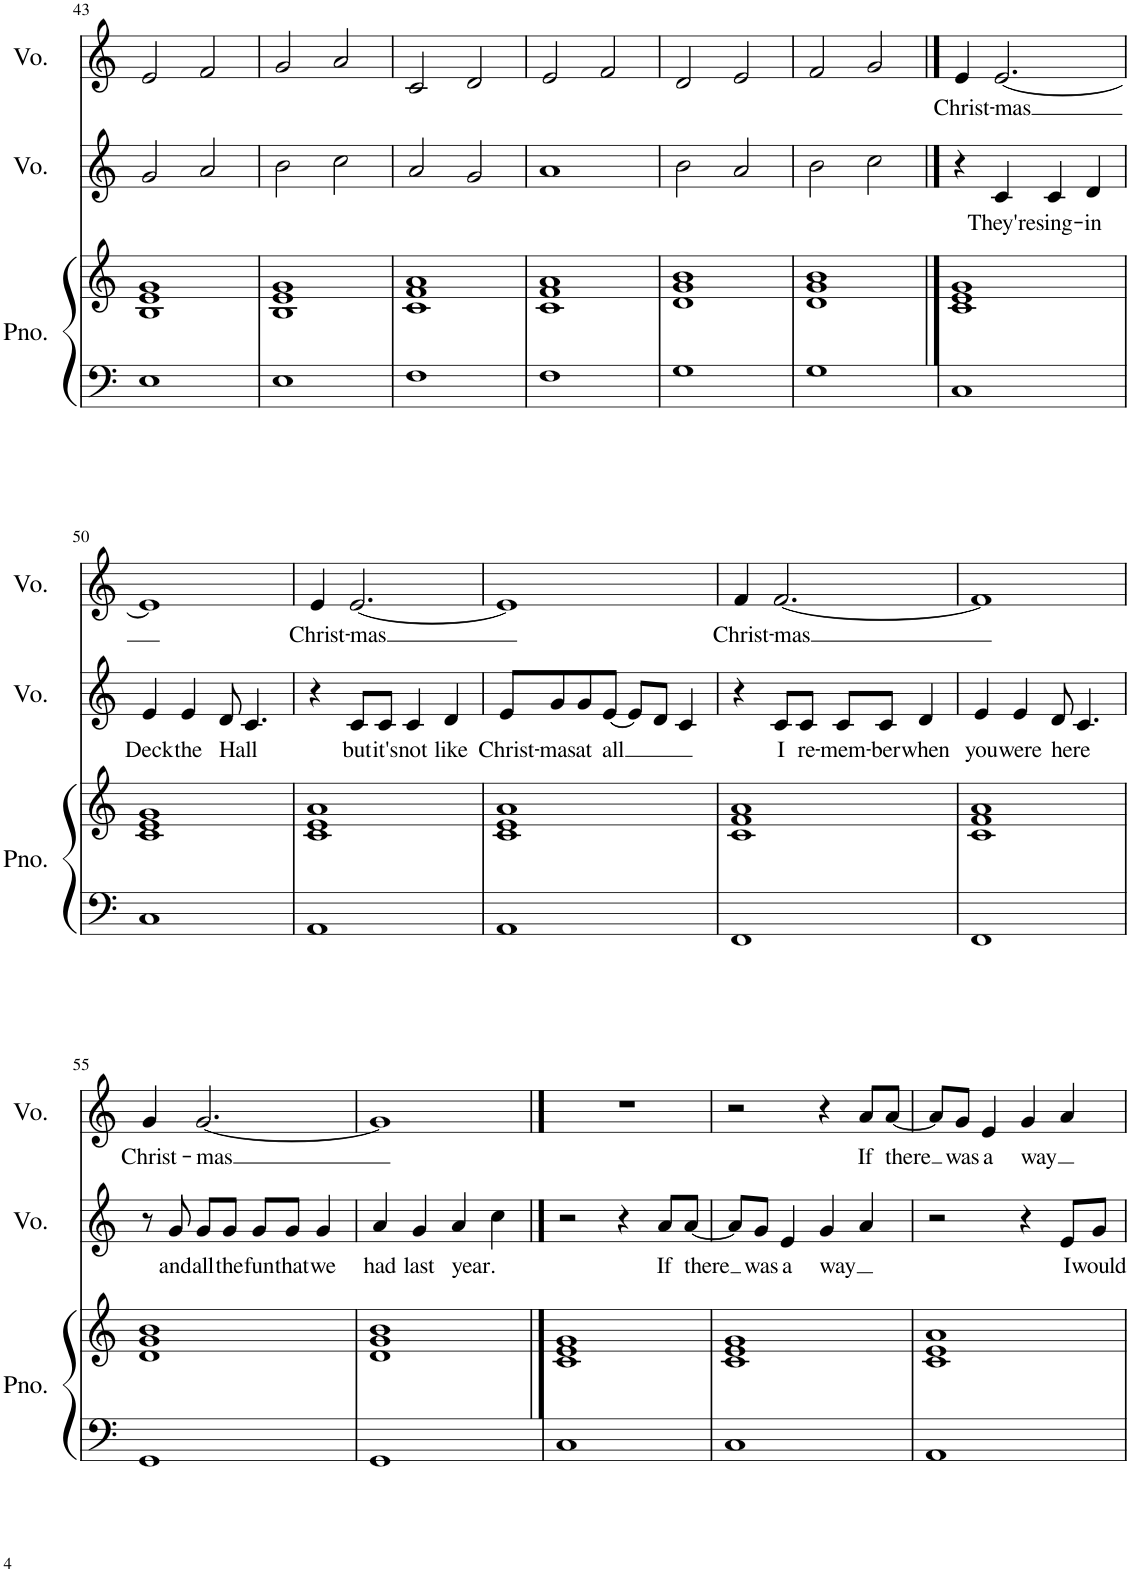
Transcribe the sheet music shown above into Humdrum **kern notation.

**kern	**kern	**kern	**text	**kern	**text
*part3	*part3	*part2	*part2	*part1	*part1
*staff4	*staff3	*staff2	*staff2	*staff1	*staff1
*I"Piano	*	*I"Voice	*	*I"Voice	*
*I'Pno.	*	*I'Vo.	*	*I'Vo.	*
!!LO:PB:g=z
*clefF4	*clefG2	*clefG2	*	*clefG2	*
*k[]	*k[]	*k[]	*	*k[]	*
*M4/4	*M4/4	*M4/4	*	*M4/4	*
=43	=43	=43	=43	=43	=43
1E	1B 1e 1g	2g/	.	2e/	.
.	.	2a/	.	2f/	.
=44	=44	=44	=44	=44	=44
1E	1B 1e 1g	2b\	.	2g/	.
.	.	2cc\	.	2a/	.
=45	=45	=45	=45	=45	=45
1F	1c 1f 1a	2a/	.	2c/	.
.	.	2g/	.	2d/	.
=46	=46	=46	=46	=46	=46
1F	1c 1f 1a	1a	.	2e/	.
.	.	.	.	2f/	.
=47	=47	=47	=47	=47	=47
1G	1d 1g 1b	2b\	.	2d/	.
.	.	2a/	.	2e/	.
=48	=48	=48	=48	=48	=48
1G	1d 1g 1b	2b\	.	2f/	.
.	.	2cc\	.	2g/	.
==49	==49	==49	==49	==49	==49
!	!	!	!	!	!LO:LY:b
1C	1c 1e 1g	4r	.	4e/	Christ-
!	!	!	!LO:LY:b	!	!LO:LY:b
.	.	4c/	They're	[2.e/	-mas
!	!	!	!LO:LY:b	!	!
.	.	4c/	sing-	.	.
!	!	!	!LO:LY:b	!	!
.	.	4d/	-in	.	.
!!LO:LB:g=z
=50	=50	=50	=50	=50	=50
!	!	!	!LO:LY:b	!	!
1C	1c 1e 1g	4e/	Deck	1e]	.
!	!	!	!LO:LY:b	!	!
.	.	4e/	the	.	.
!	!	!	!LO:LY:b	!	!
.	.	8d/	Hall	.	.
.	.	4.c/	.	.	.
=51	=51	=51	=51	=51	=51
!	!	!	!	!	!LO:LY:b
1AA	1c 1e 1a	4r	.	4e/	Christ-
!	!	!	!LO:LY:b	!	!LO:LY:b
.	.	8c/L	but	[2.e/	-mas
!	!	!	!LO:LY:b	!	!
.	.	8c/J	it's	.	.
!	!	!	!LO:LY:b	!	!
.	.	4c/	not	.	.
!	!	!	!LO:LY:b	!	!
.	.	4d/	like	.	.
=52	=52	=52	=52	=52	=52
!	!	!	!LO:LY:b	!	!
1AA	1c 1e 1a	8e/L	Christ-	1e]	.
!	!	!	!LO:LY:b	!	!
.	.	8g/	-mas	.	.
!	!	!	!LO:LY:b	!	!
.	.	8g/	at	.	.
!	!	!	!LO:LY:b	!	!
.	.	[8e/J	all	.	.
.	.	8e/L]	.	.	.
.	.	8d/J	.	.	.
.	.	4c/	.	.	.
=53	=53	=53	=53	=53	=53
!	!	!	!	!	!LO:LY:b
1FF	1c 1f 1a	4r	.	4f/	Christ-
!	!	!	!LO:LY:b	!	!LO:LY:b
.	.	8c/L	I	[2.f/	-mas
!	!	!	!LO:LY:b	!	!
.	.	8c/J	re-	.	.
!	!	!	!LO:LY:b	!	!
.	.	8c/L	-mem-	.	.
!	!	!	!LO:LY:b	!	!
.	.	8c/J	-ber	.	.
!	!	!	!LO:LY:b	!	!
.	.	4d/	when	.	.
=54	=54	=54	=54	=54	=54
!	!	!	!LO:LY:b	!	!
1FF	1c 1f 1a	4e/	you	1f]	.
!	!	!	!LO:LY:b	!	!
.	.	4e/	were	.	.
!	!	!	!LO:LY:b	!	!
.	.	8d/	here	.	.
.	.	4.c/	.	.	.
!!LO:LB:g=z
=55	=55	=55	=55	=55	=55
!	!	!	!	!	!LO:LY:b
1GG	1d 1g 1b	8r	.	4g/	Christ-
!	!	!	!LO:LY:b	!	!
.	.	8g/	and	.	.
!	!	!	!LO:LY:b	!	!LO:LY:b
.	.	8g/L	all	[2.g/	-mas
!	!	!	!LO:LY:b	!	!
.	.	8g/J	the	.	.
!	!	!	!LO:LY:b	!	!
.	.	8g/L	fun	.	.
!	!	!	!LO:LY:b	!	!
.	.	8g/J	that	.	.
!	!	!	!LO:LY:b	!	!
.	.	4g/	we	.	.
=56	=56	=56	=56	=56	=56
!	!	!	!LO:LY:b	!	!
1GG	1d 1g 1b	4a/	had	1g]	.
!	!	!	!LO:LY:b	!	!
.	.	4g/	last	.	.
!	!	!	!LO:LY:b	!	!
.	.	4a/	year.	.	.
.	.	4cc\	.	.	.
==57	==57	==57	==57	==57	==57
1C	1c 1e 1g	2r	.	1r	.
.	.	4r	.	.	.
!	!	!	!LO:LY:b	!	!
.	.	8a/L	If	.	.
!	!	!	!LO:LY:b	!	!
.	.	[8a/J	there	.	.
=58	=58	=58	=58	=58	=58
1C	1c 1e 1g	8a/L]	.	2r	.
!	!	!	!LO:LY:b	!	!
.	.	8g/J	was	.	.
!	!	!	!LO:LY:b	!	!
.	.	4e/	a	.	.
!	!	!	!LO:LY:b	!	!
.	.	4g/	way	4r	.
!	!	!	!	!	!LO:LY:b
.	.	4a/	.	8a/L	If
!	!	!	!	!	!LO:LY:b
.	.	.	.	[8a/J	there
=59	=59	=59	=59	=59	=59
1AA	1c 1e 1a	2r	.	8a/L]	.
!	!	!	!	!	!LO:LY:b
.	.	.	.	8g/J	was
!	!	!	!	!	!LO:LY:b
.	.	.	.	4e/	a
!	!	!	!	!	!LO:LY:b
.	.	4r	.	4g/	way
!	!	!	!LO:LY:b	!	!
.	.	8e/L	I	4a/	.
!	!	!	!LO:LY:b	!	!
.	.	8g/J	would	.	.
=	=	=	=	=	=
*-	*-	*-	*-	*-	*-
